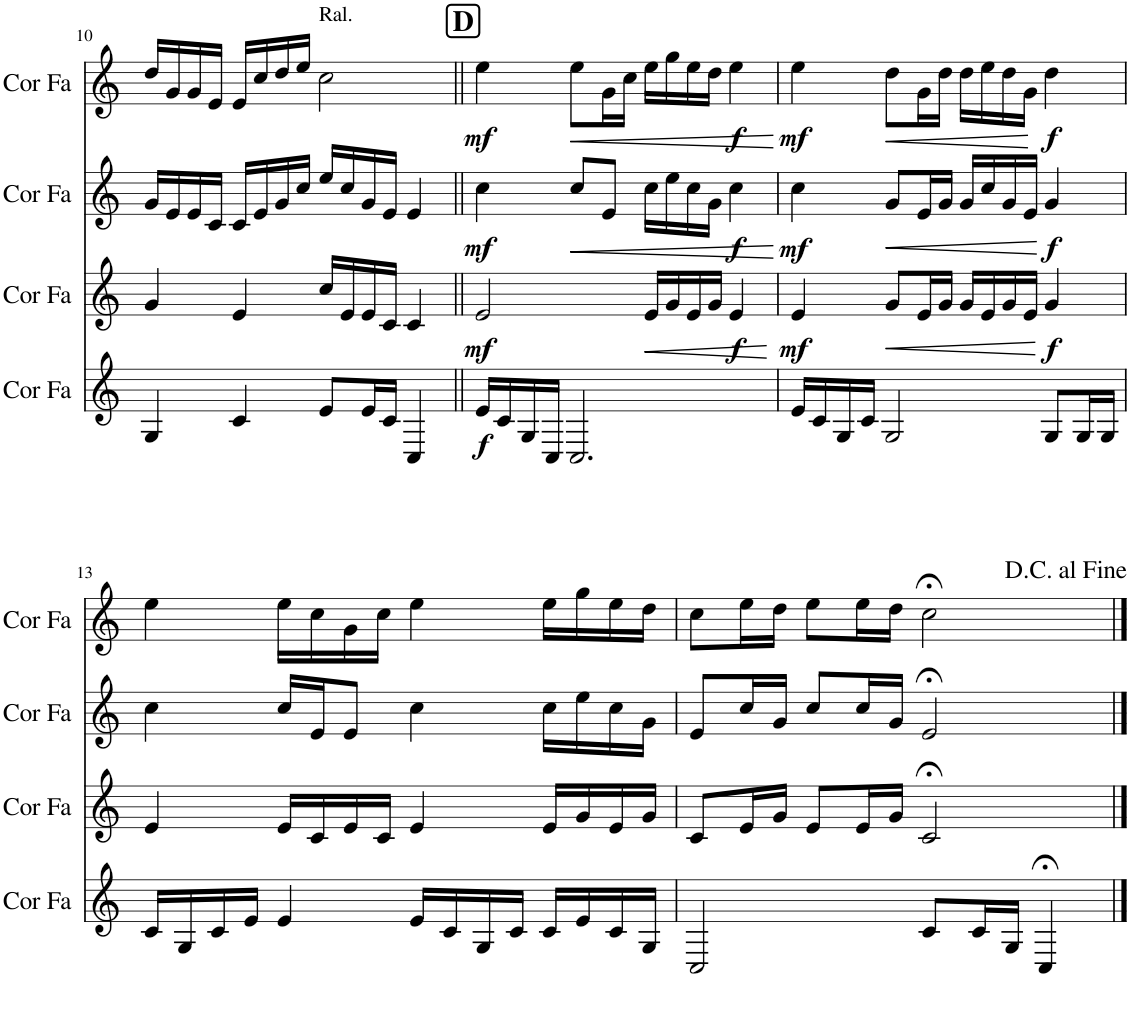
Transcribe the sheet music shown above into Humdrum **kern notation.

**kern	**dynam	**kern	**dynam	**kern	**dynam	**kern	**dynam
*part4	*part4	*part3	*part3	*part2	*part2	*part1	*part1
*staff4	*staff4	*staff3	*staff3	*staff2	*staff2	*staff1	*staff1
*I"Cor en Fa	*	*I"Cor en Fa	*	*I"Cor en Fa	*	*I"Cor en Fa	*
*I'Cor Fa	*	*I'Cor Fa	*	*I'Cor Fa	*	*I'Cor Fa	*
!!LO:PB:g=z
*clefG2	*	*clefG2	*	*clefG2	*	*clefG2	*
*Trd4c7	*	*Trd4c7	*	*Trd4c7	*	*Trd4c7	*
*k[]	*	*k[]	*	*k[]	*	*k[]	*
*M4/4	*	*M4/4	*	*M4/4	*	*M4/4	*
=10	=10	=10	=10	=10	=10	=10	=10
4G/	.	4g/	.	16g/LL	.	16dd/LL	.
.	.	.	.	16e/	.	16g/	.
.	.	.	.	16e/	.	16g/	.
.	.	.	.	16c/JJ	.	16e/JJ	.
4c/	.	4e/	.	16c/LL	.	16e/LL	.
.	.	.	.	16e/	.	16cc/	.
.	.	.	.	16g/	.	16dd/	.
.	.	.	.	16cc/JJ	.	16ee/JJ	.
!	!	!	!	!	!	!LO:TX:a:t=Ral.	!
8e/L	.	16cc/LL	.	16ee/LL	.	2cc\	.
.	.	16e/	.	16cc/	.	.	.
16e/L	.	16e/	.	16g/	.	.	.
16c/JJ	.	16c/JJ	.	16e/JJ	.	.	.
4C/	.	4c/	.	4e/	.	.	.
!!LO:REH:place=s1:a:B:cj:fs=14:t=D
=11||	=11||	=11||	=11||	=11||	=11||	=11||	=11||
!	!LO:DY:b	!	!LO:DY:b	!	!LO:DY:b	!	!LO:DY:b
16e/LL	f	2e/	mf	4cc\	mf	4ee\	mf
16c/	.	.	.	.	.	.	.
16G/	.	.	.	.	.	.	.
16C/JJ	.	.	.	.	.	.	.
!	!	!	!	!	!LO:HP:b	!	!LO:HP:b
2.C/	.	.	.	8cc/L	<	8ee\L	<
.	.	.	.	8e/J	.	16g\L	.
.	.	.	.	.	.	16cc\JJ	.
!	!	!	!LO:HP:b	!	!	!	!
.	.	16e/LL	<	16cc\LL	.	16ee\LL	.
.	.	16g/	.	16ee\	.	16gg\	.
.	.	16e/	.	16cc\	.	16ee\	.
.	.	16g/JJ	.	16g\JJ	.	16dd\JJ	.
!	!	!	!LO:DY:b	!	!LO:DY:b	!	!LO:DY:b
.	.	4e/	f	4cc\	f	4ee\	f
.	.	.	[	.	[	.	[
=12	=12	=12	=12	=12	=12	=12	=12
!	!	!	!LO:DY:b	!	!LO:DY:b	!	!LO:DY:b
16e/LL	.	4e/	mf	4cc\	mf	4ee\	mf
16c/	.	.	.	.	.	.	.
16G/	.	.	.	.	.	.	.
16c/JJ	.	.	.	.	.	.	.
!	!	!	!LO:HP:b	!	!LO:HP:b	!	!LO:HP:b
2G/	.	8g/L	<	8g/L	<	8dd\L	<
.	.	16e/L	.	16e/L	.	16g\L	.
.	.	16g/JJ	.	16g/JJ	.	16dd\JJ	.
.	.	16g/LL	.	16g/LL	.	16dd\LL	.
.	.	16e/	.	16cc/	.	16ee\	.
.	.	16g/	.	16g/	.	16dd\	.
.	.	16e/JJ	.	16e/JJ	.	16g\JJ	.
!	!	!	!LO:DY:b	!	!LO:DY:b	!	!LO:DY:b
8G/L	.	4g/	f	4g/	f	4dd\	f
16G/L	.	.	.	.	.	.	.
16G/JJ	.	.	.	.	.	.	.
.	.	.	[	.	[	.	[
!!LO:LB:g=z
=13	=13	=13	=13	=13	=13	=13	=13
16c/LL	.	4e/	.	4cc\	.	4ee\	.
16G/	.	.	.	.	.	.	.
16c/	.	.	.	.	.	.	.
16e/JJ	.	.	.	.	.	.	.
4e/	.	16e/LL	.	16cc/LL	.	16ee\LL	.
.	.	16c/	.	16e/J	.	16cc\	.
.	.	16e/	.	8e/J	.	16g\	.
.	.	16c/JJ	.	.	.	16cc\JJ	.
16e/LL	.	4e/	.	4cc\	.	4ee\	.
16c/	.	.	.	.	.	.	.
16G/	.	.	.	.	.	.	.
16c/JJ	.	.	.	.	.	.	.
16c/LL	.	16e/LL	.	16cc\LL	.	16ee\LL	.
16e/	.	16g/	.	16ee\	.	16gg\	.
16c/	.	16e/	.	16cc\	.	16ee\	.
16G/JJ	.	16g/JJ	.	16g\JJ	.	16dd\JJ	.
=14	=14	=14	=14	=14	=14	=14	=14
2C/	.	8c/L	.	8e/L	.	8cc\L	.
.	.	16e/L	.	16cc/L	.	16ee\L	.
.	.	16g/JJ	.	16g/JJ	.	16dd\JJ	.
.	.	8e/L	.	8cc/L	.	8ee\L	.
.	.	16e/L	.	16cc/L	.	16ee\L	.
.	.	16g/JJ	.	16g/JJ	.	16dd\JJ	.
8c/L	.	2c;</	.	2e;</	.	2cc;<\	.
16c/L	.	.	.	.	.	.	.
16G/JJ	.	.	.	.	.	.	.
4C;</	.	.	.	.	.	.	.
==	==	==	==	==	==	==	==
*-	*-	*-	*-	*-	*-	*-	*-
